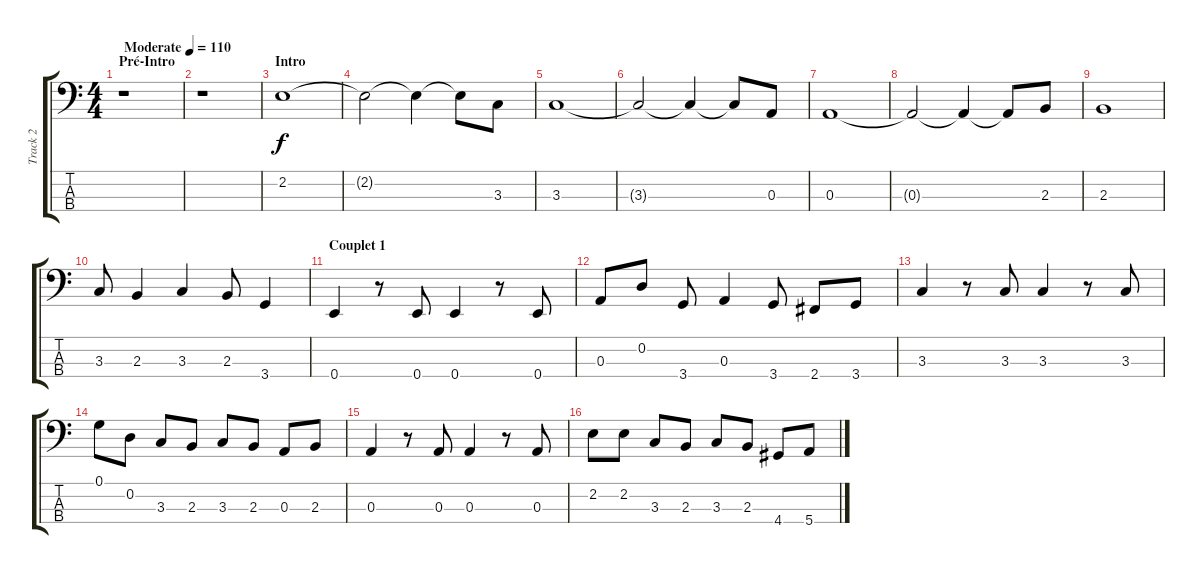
\track ("Track 2" "Track 2") {instrument electricbassfinger}
\staff {score tabs}
\tuning (G2 D2 A1 E1) {hide}
\ts (4 4)
\section ("" "Pré-Intro")
\tempo (110 "Moderate")
\clef f4
\ks c
r.1{dy f instrument electricbassfinger} |
r.1 |
\section ("" "Intro")
2.2.1 |
2.2{t}.2 2.2{t}.4 2.2{t}.8 3.3.8 |
3.3.1 |
3.3{t}.2 3.3{t}.4 3.3{t}.8 0.3.8 |
0.3.1 |
0.3{t}.2 0.3{t}.4 0.3{t}.8 2.3.8 |
2.3.1 |
3.3.8 2.3.4 3.3.4 2.3.8 3.4.4 |
\section ("" "Couplet 1")
0.4.4 r.8 0.4.8 0.4.4 r.8 0.4.8 |
0.3.8 0.2.8 3.4.8 0.3.4 3.4.8 2.4.8 3.4.8 |
3.3.4 r.8 3.3.8 3.3.4 r.8 3.3.8 |
0.1.8 0.2.8 3.3.8 2.3.8 3.3.8 2.3.8 0.3.8 2.3.8 |
0.3.4 r.8 0.3.8 0.3.4 r.8 0.3.8 |
2.2.8 2.2.8 3.3.8 2.3.8 3.3.8 2.3.8 4.4.8 5.4.8
